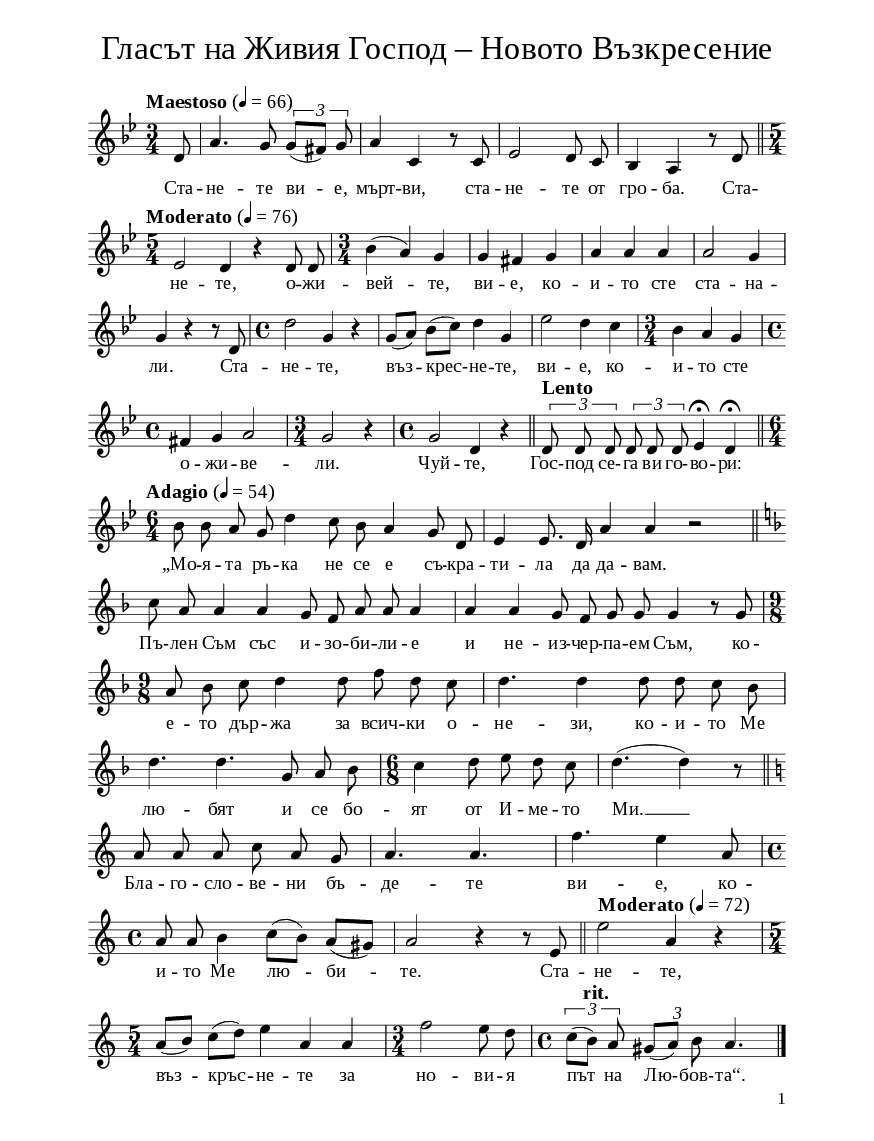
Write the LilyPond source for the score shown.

\version "2.24.4"

% include paper part and global functions
\include "include/globals.ily"

\bookpart {
  \label #'ref190
  \tocItem \markup "Гласът на Живия Господ"
  \paper {
    print-all-headers = ##t
    print-page-number = ##t
    print-first-page-number = ##t

    % put page numbers on the bottom
    oddHeaderMarkup = \markup ""
    evenHeaderMarkup = \markup ""
    oddFooterMarkup = \markup
    \fill-line {
      ""
      \if \should-print-page-number \fromproperty #'page:page-number-string
    }
    evenFooterMarkup = \markup
    \fill-line {
      \if \should-print-page-number \fromproperty #'page:page-number-string
      ""
    }

    left-margin = 1.5\cm
    right-margin = 1.5\cm
    top-margin = 1.6\cm
    bottom-margin = 1.2\cm
    ragged-bottom = ##t % do not spread the staves to fill the whole vertical space

    % change distance between staves
    system-system-spacing =
    #'((basic-distance . 11)
       (minimum-distance . 6)
       (padding . 1)
       (stretchability . 12))
  }
  \score {
    \layout {
      indent = 0.0\cm % remove first line indentation
      ragged-last = ##f % do spread last line to fill the whole space
      \override Staff.BarLine.thick-thickness = #4 %make the end and repeat bars thiner
      \override Score.VoltaBracket.font-size = #-1.7 % make the repeat number fontsize smaller
      

      \context {
        \Score
        \omit BarNumber %remove bar numbers
        \override MetronomeMark.font-size = #1.5 % increase the tempo fontsize
        \override TupletNumber.font-size = #0.4 % increase the triol number

      } % context

      \context {
        % change staff size
        \Staff
        \override StaffSymbol.thickness = #0.5
        \override BarLine.hair-thickness = #1
        %\override StaffSymbol.ledger-line-thickness = #'(0 . 0)
      }

      \context {
        % adjust space between staff and lyrics and between the two lyric lines
        \Lyrics
        \override VerticalAxisGroup.nonstaff-relatedstaff-spacing = #'((padding . 0.73))
        \override VerticalAxisGroup.nonstaff-nonstaff-spacing = #'((minimum-distance . 2))
        includeGraceNotes = ##t
      }
    } % layout

    \new Voice \absolute {
      \clef treble
      \key g \minor
      \time 3/4
      \tempoFunc "Maestoso" 4 "66"

      \partial 8
      d'8 | % 2
      a'4. g'8 \tuplet 3/2 {
        g'8 ( [ fis'8 ])  g'8
      }
      | % 3
      a'4 c'4 r8 c'8 | % 4
      es'2 \autoBeamOff d'8 c'8  | % 5
      bes4 a4 r8 d'8 \bar "||" \break | % 6
      \time 5/4  | % 6
      \tempoFunc "Moderato" 4 "76"
      es'2 d'4 r4 d'8 d'8 | % 7
      \time 3/4  | % 7
      bes'4 ( a'4 ) g'4 | % 8
      g'4 fis'4 g'4 | % 9
      a'4 a'4 a'4 |
      a'2 g'4 \break  | % 11
      g'4 r4 r8 d'8 | % 12
      \time 4/4  | % 12
      d''2 g'4 r4| % 13
      g'8 ( [ a'8 ) ]  bes'8 ( [  c''8 )
      ]  d''4 g'4 |  % 14
      es''2  d''4  c''4 | % 15
      \time 3/4  | % 15
      bes'4 a'4 g'4 \break | % 16
      \time 4/4  | % 16
      fis'4 g'4 a'2 | % 17
      \time 3/4  | % 17
      g'2 r4 | % 18
      \time 4/4  | % 18
      g'2 d'4 r4 \bar "||"
      \autoBeamOff
      \tempo "Lento"
      \times 2/3  {
        d'8  d'8 d'8
      }
      \times 2/3  {
        d'8 d'8 d'8
      }
      es'4 ^\fermata d'4 ^\fermata \bar "||"
      \break |
      \tempoFunc "Adagio" 4 "54"
      \time 6/4
      bes'8  bes'8 a'8 g'8
      d''4  c''8  bes'8  % 21
      a'4 g'8 d'8 | es'4 es'8. d'16 a'4 a'4 r2 \break \bar "||" | % 23

      \key f \major
      c''8 a'8 a'4 a'4  g'8 f'8 a'8 a'8 a'4 | % 25
      a'4 a'4 g'8 f'8 g'8 g'8 g'4 r8 g'8 | \break  % 27
      \time 9/8
      \autoBeamOff
      a'8  bes'8  c''8  d''4
      d''8 f''8  d''8  c''8 | d''4.
      d''4  d''8
      d''8  c''8  bes'8 | \break
      d''4.
      d''4. g'8 a'8  bes'8 |
      \time 6/8
      c''4  d''8 e''8  d''8  c''8 |  d''4. (d''4) r8 | \bar "||" \break
      \key a \minor
      \autoBeamOff a'8 a'8 a'8 c''8 a'8 g'8 | a'4. a'4. |
      f''4.  e''4 a'8  | \break
      \time 4/4  | % 35
      a'8 a'8  b'4  c''8 ( [
      b'8 ) ]
      a'8 ( [ gis'8 ) ] | % 36
      a'2 r4 r8 e'8 \bar "||"
      | % 37
      | % 37
      \tempoFunc "Moderato" 4 "72"
      e''2 a'4 r4 |  \break  % 38

      \autoBeamOn

      \time 5/4 a'8 (  [ b'8] )   c''8 (  [ d''8] )  e''4 a'4  a'4 |
      \time 3/4
      f''2  \autoBeamOff e''8  d''8 |
      \time 4/4
      \tweak direction #up \times 2/3 {
        \once \override Slur.positions = #'(1 . 1)
        \tempo "         rit." c''8   ( [  b'8 ) ]  a'8
      }
      \once \omit TupletBracket \times 2/3 {
        gis'8 ( [  a'8
        ) ] b'8
      }
      a'4.
      \bar "|."

    }

    \addlyrics {
      Ста -- не -- те ви -- е, мърт --
      ви, ста -- не -- те от гро -- ба.
      Ста -- не -- те, о -- жи -- вей --
      те, ви -- е, ко -- и -- то сте ста --
      на -- ли. Ста -- не -- те, въз --
      "крес-" -- не -- те, ви -- е, ко -- и
      -- то сте о -- жи -- ве -- ли. Чуй --
      те, "Гос-" -- под "се-" -- га ви "го-" --
      во -- ри: „Мо -- я -- та ръ -- ка
      не се е съ -- кра -- ти -- ла да
      да -- вам. "Пъ-" -- лен Съм със и --
      зо -- би -- ли -- е и не -- из -- чер
      -- па -- ем Съм, ко -- е -- то дър --
      жа за всич -- ки о -- не -- зи, ко
      -- и -- то Ме лю -- бят и се бо --
      ят от И -- ме -- то Ми. __ Бла -- го --
      сло -- ве -- ни бъ -- де -- те ви --
      е, ко -- и -- то Ме лю -- би
      -- те. Ста -- не -- те, въз --
      кръс -- не -- те за но -- ви -- я
      път на "Лю-" -- "бов-" -- та“.}

      \header {
        title = \titleFunc #'ref_desc_15 "Гласът на Живия Господ – Новото Възкресение" " Glasăt na Živija Gospod – Novoto Văzkresenie"
      }

      \midi{}

    } % score

  } % bookpart

  % Più mosso
  %
